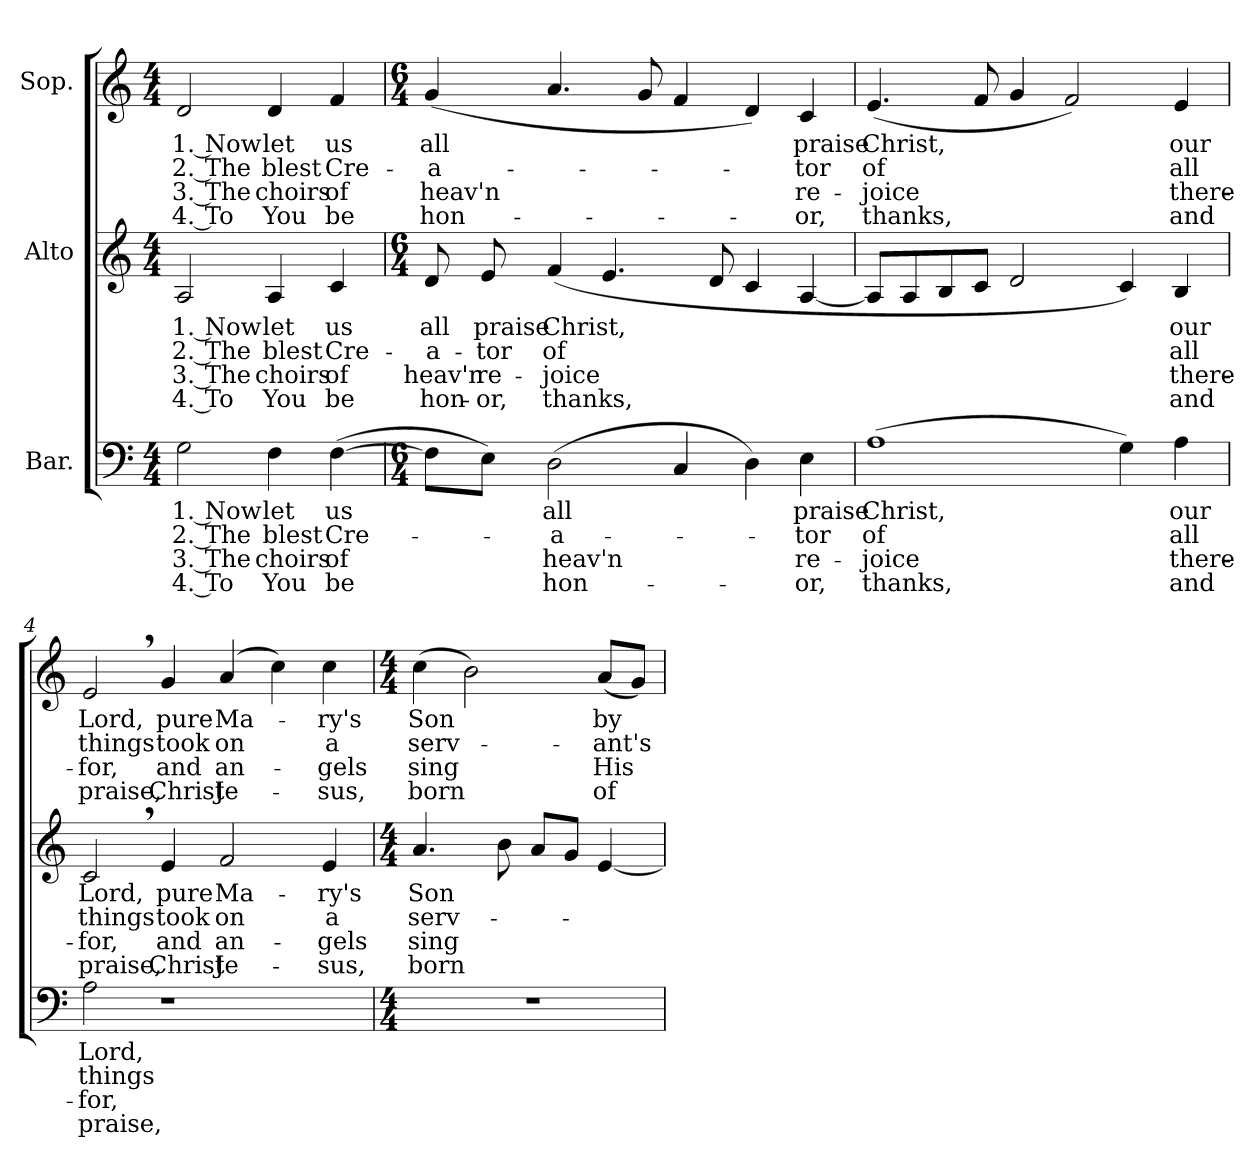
**kern	**text	**text	**text	**text	**kern	**text	**text	**text	**text	**kern	**text	**text	**text	**text
*part3	*part3	*part3	*part3	*part3	*part2	*part2	*part2	*part2	*part2	*part1	*part1	*part1	*part1	*part1
*staff3	*staff3	*staff3	*staff3	*staff3	*staff2	*staff2	*staff2	*staff2	*staff2	*staff1	*staff1	*staff1	*staff1	*staff1
*I"Bar.	*	*	*	*	*I"Alto	*	*	*	*	*I"Sop.	*	*	*	*
*clefF4	*	*	*	*	*clefG2	*	*	*	*	*clefG2	*	*	*	*
*k[]	*	*	*	*	*k[]	*	*	*	*	*k[]	*	*	*	*
*C:	*	*	*	*	*C:	*	*	*	*	*C:	*	*	*	*
*M4/4	*	*	*	*	*M4/4	*	*	*	*	*M4/4	*	*	*	*
=1	=1	=1	=1	=1	=1	=1	=1	=1	=1	=1	=1	=1	=1	=1
!	!LO:LY:b	!LO:LY:b	!LO:LY:b	!LO:LY:b	!	!	!	!	!	!	!	!	!	!
!	!	!	!	!	!	!LO:LY:b	!LO:LY:b	!LO:LY:b	!LO:LY:b	!	!	!	!	!
!	!	!	!	!	!	!	!	!	!	!	!LO:LY:b	!LO:LY:b	!LO:LY:b	!LO:LY:b
2G\	1. Now	2. The	3. The	4. To	2A/	1. Now	2. The	3. The	4. To	2d/	1. Now	2. The	3. The	4. To
!	!LO:LY:b	!LO:LY:b	!LO:LY:b	!LO:LY:b	!	!	!	!	!	!	!	!	!	!
!	!	!	!	!	!	!LO:LY:b	!LO:LY:b	!LO:LY:b	!LO:LY:b	!	!	!	!	!
!	!	!	!	!	!	!	!	!	!	!	!LO:LY:b	!LO:LY:b	!LO:LY:b	!LO:LY:b
4F\	let	blest	choirs	You	4A/	let	blest	choirs	You	4d/	let	blest	choirs	You
!	!LO:LY:b	!LO:LY:b	!LO:LY:b	!LO:LY:b	!	!	!	!	!	!	!	!	!	!
!	!	!	!	!	!	!LO:LY:b	!LO:LY:b	!LO:LY:b	!LO:LY:b	!	!	!	!	!
!	!	!	!	!	!	!	!	!	!	!	!LO:LY:b	!LO:LY:b	!LO:LY:b	!LO:LY:b
(>[4F\	us	Cre-	of	be	4c/	us	Cre-	of	be	4f/	us	Cre-	of	be
=2	=2	=2	=2	=2	=2	=2	=2	=2	=2	=2	=2	=2	=2	=2
*M6/4	*	*	*	*	*M6/4	*	*	*	*	*M6/4	*	*	*	*
!	!	!	!	!	!	!LO:LY:b	!LO:LY:b	!LO:LY:b	!LO:LY:b	!	!	!	!	!
!	!	!	!	!	!	!	!	!	!	!	!LO:LY:b	!LO:LY:b	!LO:LY:b	!LO:LY:b
8F\L]	.	.	.	.	8d/	all	-a-	heav'n	hon-	(<4g/	all	-a-	heav'n	hon-
!	!	!	!	!	!	!LO:LY:b	!LO:LY:b	!LO:LY:b	!LO:LY:b	!	!	!	!	!
8E\J)	.	.	.	.	8e/	praise	-tor	re-	-or,	.	.	.	.	.
!	!LO:LY:b	!LO:LY:b	!LO:LY:b	!LO:LY:b	!	!	!	!	!	!	!	!	!	!
!	!	!	!	!	!	!LO:LY:b	!LO:LY:b	!LO:LY:b	!LO:LY:b	!	!	!	!	!
(>2D\	all	-a-	heav'n	hon-	(<4f/	Christ,	of	-joice	thanks,	4.a/	.	.	.	.
.	.	.	.	.	4.e/	.	.	.	.	.	.	.	.	.
.	.	.	.	.	.	.	.	.	.	8g/	.	.	.	.
4C/	.	.	.	.	.	.	.	.	.	4f/	.	.	.	.
.	.	.	.	.	8d/	.	.	.	.	.	.	.	.	.
4D\)	.	.	.	.	4c/	.	.	.	.	4d/)	.	.	.	.
!	!LO:LY:b	!LO:LY:b	!LO:LY:b	!LO:LY:b	!	!	!	!	!	!	!	!	!	!
!	!	!	!	!	!	!	!	!	!	!	!LO:LY:b	!LO:LY:b	!LO:LY:b	!LO:LY:b
4E\	praise	-tor	re-	-or,	[4A/	.	.	.	.	4c/	praise	-tor	re-	-or,
=3	=3	=3	=3	=3	=3	=3	=3	=3	=3	=3	=3	=3	=3	=3
!	!LO:LY:b	!LO:LY:b	!LO:LY:b	!LO:LY:b	!	!	!	!	!	!	!	!	!	!
!	!	!	!	!	!	!	!	!	!	!	!LO:LY:b	!LO:LY:b	!LO:LY:b	!LO:LY:b
(>1A	Christ,	of	-joice	thanks,	8A/L]	.	.	.	.	(<4.e/	Christ,	of	-joice	thanks,
.	.	.	.	.	8A/	.	.	.	.	.	.	.	.	.
.	.	.	.	.	8B/	.	.	.	.	.	.	.	.	.
.	.	.	.	.	8c/J	.	.	.	.	8f/	.	.	.	.
.	.	.	.	.	2d/	.	.	.	.	4g/	.	.	.	.
.	.	.	.	.	.	.	.	.	.	2f/)	.	.	.	.
4G\)	.	.	.	.	4c/)	.	.	.	.	.	.	.	.	.
!	!LO:LY:b	!LO:LY:b	!LO:LY:b	!LO:LY:b	!	!	!	!	!	!	!	!	!	!
!	!	!	!	!	!	!LO:LY:b	!LO:LY:b	!LO:LY:b	!LO:LY:b	!	!	!	!	!
!	!	!	!	!	!	!	!	!	!	!	!LO:LY:b	!LO:LY:b	!LO:LY:b	!LO:LY:b
4A\	our	all	there-	and	4B/	our	all	there-	and	4e/	our	all	there-	and
!!LO:LB:g=z
=4	=4	=4	=4	=4	=4	=4	=4	=4	=4	=4	=4	=4	=4	=4
!	!LO:LY:b	!LO:LY:b	!LO:LY:b	!LO:LY:b	!	!	!	!	!	!	!	!	!	!
!	!	!	!	!	!	!LO:LY:b	!LO:LY:b	!LO:LY:b	!LO:LY:b	!	!	!	!	!
!	!	!	!	!	!	!	!	!	!	!	!LO:LY:b	!LO:LY:b	!LO:LY:b	!LO:LY:b
2A\	Lord,	things	-for,	praise,	2c,>/	Lord,	things	-for,	praise,	2e,>/	Lord,	things	-for,	praise,
!	!	!	!	!	!	!LO:LY:b	!LO:LY:b	!LO:LY:b	!LO:LY:b	!	!	!	!	!
!	!	!	!	!	!	!	!	!	!	!	!LO:LY:b	!LO:LY:b	!LO:LY:b	!LO:LY:b
1r	.	.	.	.	4e/	pure	took	and	Christ	4g/	pure	took	and	Christ
!	!	!	!	!	!	!LO:LY:b	!LO:LY:b	!LO:LY:b	!LO:LY:b	!	!	!	!	!
!	!	!	!	!	!	!	!	!	!	!	!LO:LY:b	!LO:LY:b	!LO:LY:b	!LO:LY:b
.	.	.	.	.	2f/	Ma-	on	an-	Je-	(4a/	Ma-	on	an-	Je-
.	.	.	.	.	.	.	.	.	.	4cc\)	.	.	.	.
!	!	!	!	!	!	!LO:LY:b	!LO:LY:b	!LO:LY:b	!LO:LY:b	!	!	!	!	!
!	!	!	!	!	!	!	!	!	!	!	!LO:LY:b	!LO:LY:b	!LO:LY:b	!LO:LY:b
.	.	.	.	.	4e/	-ry's	a	-gels	-sus,	4cc\	-ry's	a	-gels	-sus,
=5	=5	=5	=5	=5	=5	=5	=5	=5	=5	=5	=5	=5	=5	=5
*M4/4	*	*	*	*	*M4/4	*	*	*	*	*M4/4	*	*	*	*
!	!	!	!	!	!	!LO:LY:b	!LO:LY:b	!LO:LY:b	!LO:LY:b	!	!	!	!	!
!	!	!	!	!	!	!	!	!	!	!	!LO:LY:b	!LO:LY:b	!LO:LY:b	!LO:LY:b
1r	.	.	.	.	4.a/	Son	serv-	sing	born	(>4cc\	Son	serv-	sing	born
.	.	.	.	.	.	.	.	.	.	2b\)	.	.	.	.
.	.	.	.	.	8b\	.	.	.	.	.	.	.	.	.
.	.	.	.	.	8a/L	.	.	.	.	.	.	.	.	.
.	.	.	.	.	8g/J	.	.	.	.	.	.	.	.	.
!	!	!	!	!	!	!	!	!	!	!	!LO:LY:b	!LO:LY:b	!LO:LY:b	!LO:LY:b
.	.	.	.	.	[4e/	.	.	.	.	(<8a/L	by	-ant's	His	of
.	.	.	.	.	.	.	.	.	.	8g/J)	.	.	.	.
=	=	=	=	=	=	=	=	=	=	=	=	=	=	=
*-	*-	*-	*-	*-	*-	*-	*-	*-	*-	*-	*-	*-	*-	*-
